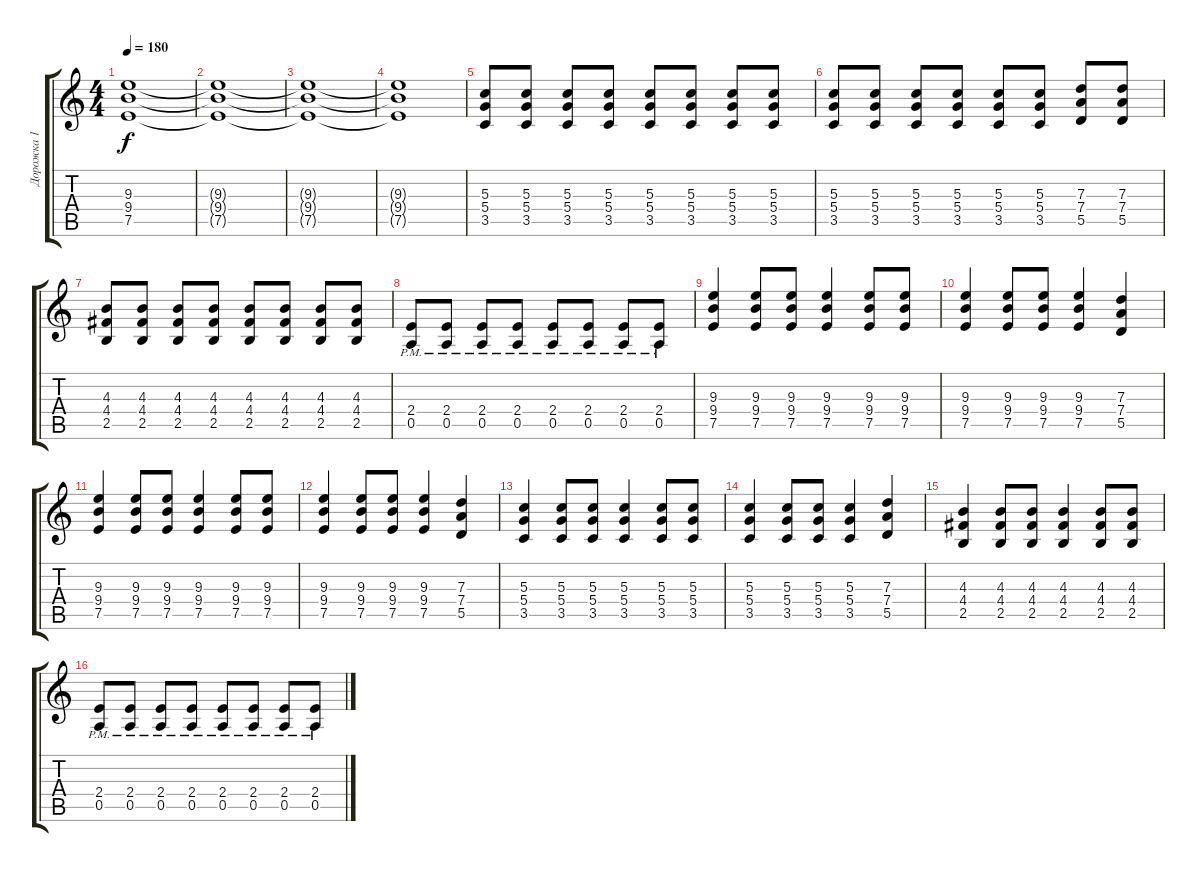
\track ("Дорожка 1" "Дорожка 1") {instrument distortionguitar}
\staff {score tabs}
\tuning (E4 B3 G3 D3 A2 E2) {hide}
\ts (4 4)
\tempo 180
\clef g2
\ks c
(9.3 9.4 7.5).1{dy f} |
(9.3{t} 9.4{t} 7.5{t}).1 |
(9.3{t} 9.4{t} 7.5{t}).1 |
(9.3{t} 9.4{t} 7.5{t}).1 |
(5.3 5.4 3.5).8 (5.3 5.4 3.5).8 (5.3 5.4 3.5).8 (5.3 5.4 3.5).8 (5.3 5.4 3.5).8 (5.3 5.4 3.5).8 (5.3 5.4 3.5).8 (5.3 5.4 3.5).8 |
(5.3 5.4 3.5).8 (5.3 5.4 3.5).8 (5.3 5.4 3.5).8 (5.3 5.4 3.5).8 (5.3 5.4 3.5).8 (5.3 5.4 3.5).8 (7.3 7.4 5.5).8 (7.3 7.4 5.5).8 |
(4.3 4.4 2.5).8 (4.3 4.4 2.5).8 (4.3 4.4 2.5).8 (4.3 4.4 2.5).8 (4.3 4.4 2.5).8 (4.3 4.4 2.5).8 (4.3 4.4 2.5).8 (4.3 4.4 2.5).8 |
(2.4{pm} 0.5{pm}).8 (2.4{pm} 0.5{pm}).8 (2.4{pm} 0.5{pm}).8 (2.4{pm} 0.5{pm}).8 (2.4{pm} 0.5{pm}).8 (2.4{pm} 0.5{pm}).8 (2.4{pm} 0.5{pm}).8 (2.4{pm} 0.5{pm}).8 |
(9.3 9.4 7.5).4 (9.3 9.4 7.5).8 (9.3 9.4 7.5).8 (9.3 9.4 7.5).4 (9.3 9.4 7.5).8 (9.3 9.4 7.5).8 |
(9.3 9.4 7.5).4 (9.3 9.4 7.5).8 (9.3 9.4 7.5).8 (9.3 9.4 7.5).4 (7.3 7.4 5.5).4 |
(9.3 9.4 7.5).4 (9.3 9.4 7.5).8 (9.3 9.4 7.5).8 (9.3 9.4 7.5).4 (9.3 9.4 7.5).8 (9.3 9.4 7.5).8 |
(9.3 9.4 7.5).4 (9.3 9.4 7.5).8 (9.3 9.4 7.5).8 (9.3 9.4 7.5).4 (7.3 7.4 5.5).4 |
(5.3 5.4 3.5).4 (5.3 5.4 3.5).8 (5.3 5.4 3.5).8 (5.3 5.4 3.5).4 (5.3 5.4 3.5).8 (5.3 5.4 3.5).8 |
(5.3 5.4 3.5).4 (5.3 5.4 3.5).8 (5.3 5.4 3.5).8 (5.3 5.4 3.5).4 (7.3 7.4 5.5).4 |
(4.3 4.4 2.5).4 (4.3 4.4 2.5).8 (4.3 4.4 2.5).8 (4.3 4.4 2.5).4 (4.3 4.4 2.5).8 (4.3 4.4 2.5).8 |
(2.4{pm} 0.5{pm}).8 (2.4{pm} 0.5{pm}).8 (2.4{pm} 0.5{pm}).8 (2.4{pm} 0.5{pm}).8 (2.4{pm} 0.5{pm}).8 (2.4{pm} 0.5{pm}).8 (2.4{pm} 0.5{pm}).8 (2.4{pm} 0.5{pm}).8
